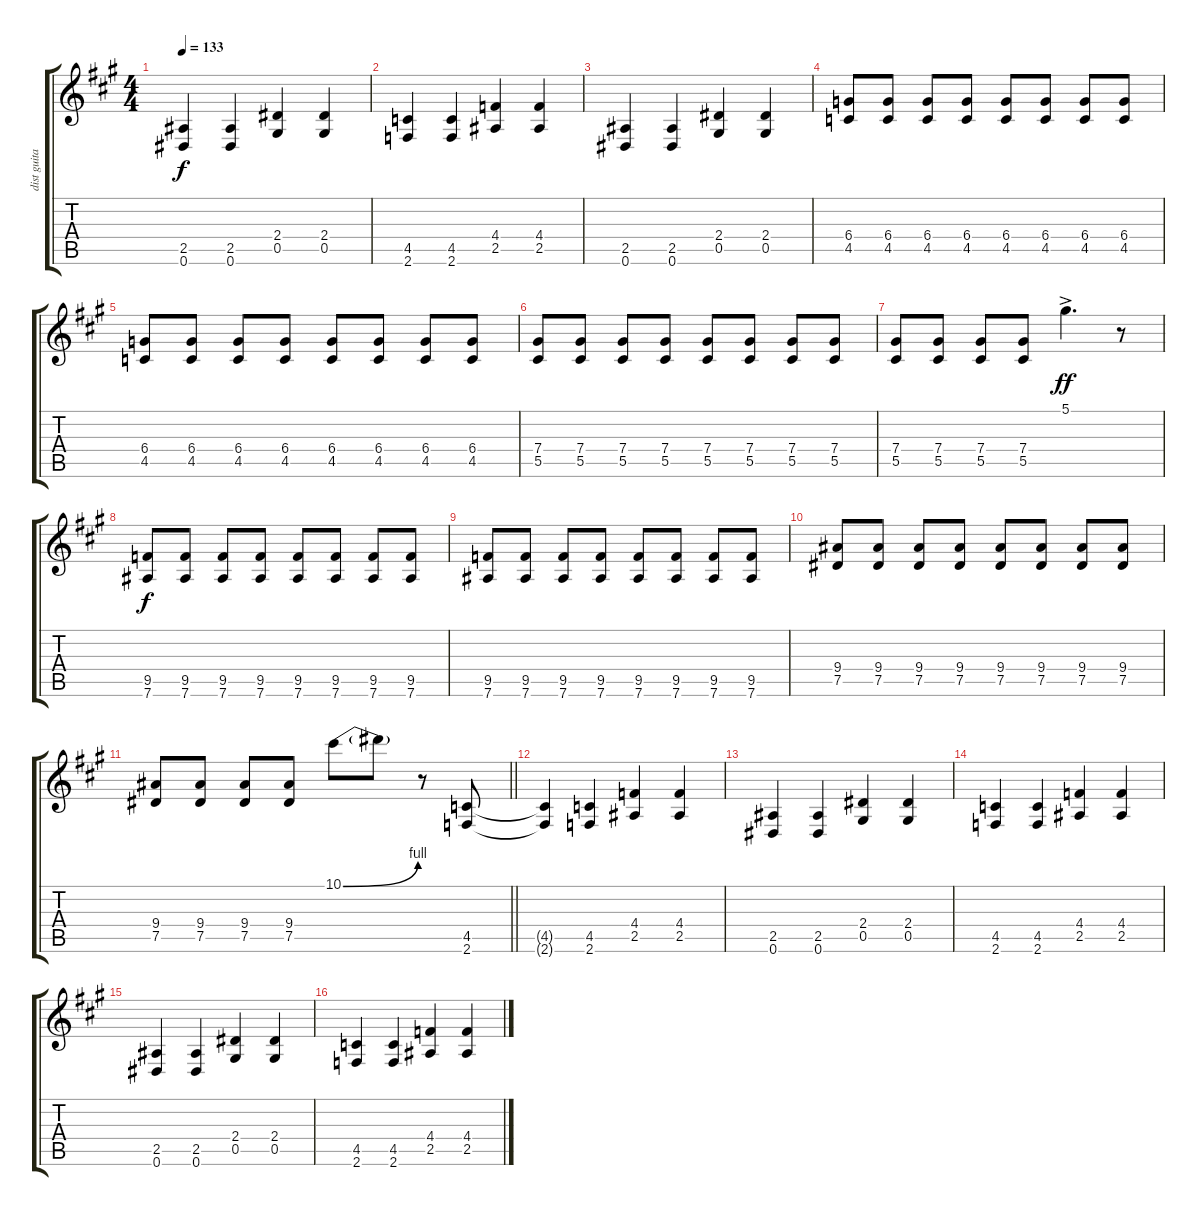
\track ("dist guitar 1" "dist guita") {instrument distortionguitar}
\staff {score tabs}
\tuning (Eb4 Bb3 Gb3 Db3 Ab2 Eb2) {hide}
\ts (4 4)
\tempo 133
\clef g2
\ks a
(2.5 0.6).4{dy f} (2.5 0.6).4 (2.4 0.5).4 (2.4 0.5).4 |
(4.5 2.6).4 (4.5 2.6).4 (4.4 2.5).4 (4.4 2.5).4 |
(2.5 0.6).4 (2.5 0.6).4 (2.4 0.5).4 (2.4 0.5).4 |
(6.4 4.5).8 (6.4 4.5).8 (6.4 4.5).8 (6.4 4.5).8 (6.4 4.5).8 (6.4 4.5).8 (6.4 4.5).8 (6.4 4.5).8 |
(6.4 4.5).8 (6.4 4.5).8 (6.4 4.5).8 (6.4 4.5).8 (6.4 4.5).8 (6.4 4.5).8 (6.4 4.5).8 (6.4 4.5).8 |
(7.4 5.5).8 (7.4 5.5).8 (7.4 5.5).8 (7.4 5.5).8 (7.4 5.5).8 (7.4 5.5).8 (7.4 5.5).8 (7.4 5.5).8 |
(7.4 5.5).8 (7.4 5.5).8 (7.4 5.5).8 (7.4 5.5).8 5.1{ac}.4{d dy ff} r.8 |
(9.5 7.6).8{dy f} (9.5 7.6).8 (9.5 7.6).8 (9.5 7.6).8 (9.5 7.6).8 (9.5 7.6).8 (9.5 7.6).8 (9.5 7.6).8 |
(9.5 7.6).8 (9.5 7.6).8 (9.5 7.6).8 (9.5 7.6).8 (9.5 7.6).8 (9.5 7.6).8 (9.5 7.6).8 (9.5 7.6).8 |
(9.4 7.5).8 (9.4 7.5).8 (9.4 7.5).8 (9.4 7.5).8 (9.4 7.5).8 (9.4 7.5).8 (9.4 7.5).8 (9.4 7.5).8 |
\barLineRight lightlight
(9.4 7.5).8 (9.4 7.5).8 (9.4 7.5).8 (9.4 7.5).8 10.1{be (bend 0 0 60 4)}.8 10.1{t}.8 r.8 (4.5 2.6).8 |
(4.5{t} 2.6{t}).4 (4.5 2.6).4 (4.4 2.5).4 (4.4 2.5).4 |
(2.5 0.6).4 (2.5 0.6).4 (2.4 0.5).4 (2.4 0.5).4 |
(4.5 2.6).4 (4.5 2.6).4 (4.4 2.5).4 (4.4 2.5).4 |
(2.5 0.6).4 (2.5 0.6).4 (2.4 0.5).4 (2.4 0.5).4 |
(4.5 2.6).4 (4.5 2.6).4 (4.4 2.5).4 (4.4 2.5).4
